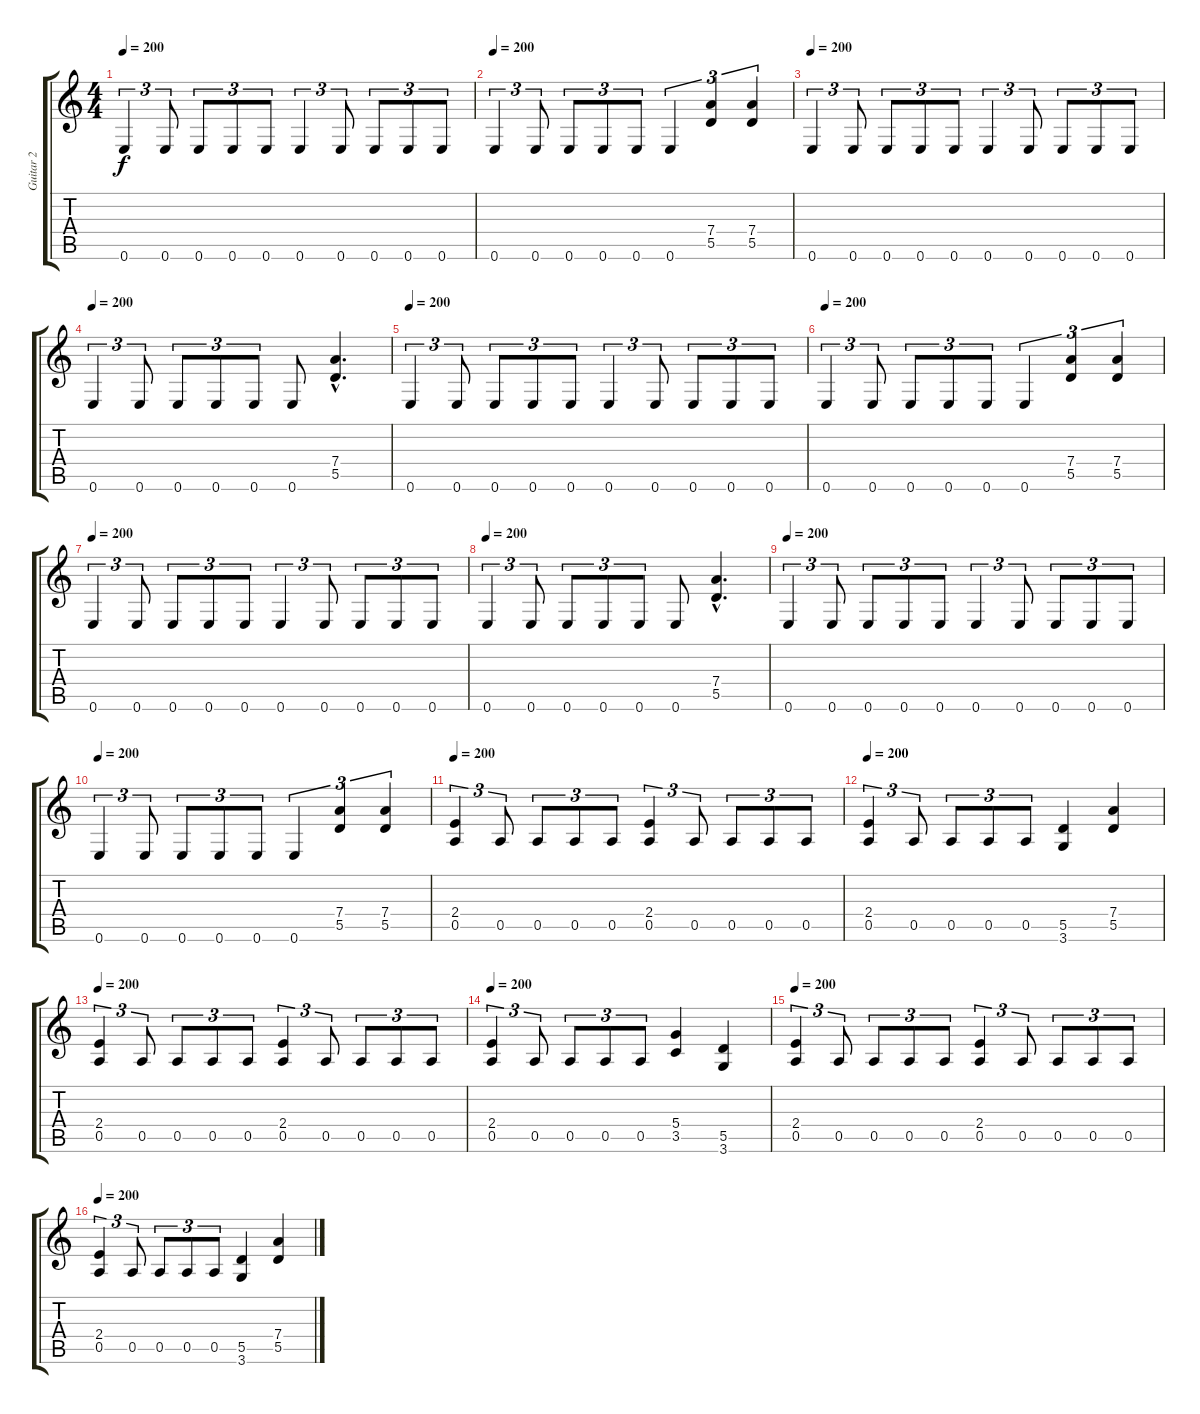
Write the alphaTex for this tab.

\track ("Guitar 2" "Guitar 2") {instrument distortionguitar}
\staff {score tabs}
\tuning (E4 B3 G3 D3 A2 E2) {hide}
\ts (4 4)
\tempo 200
\clef g2
\ks c
0.6.4{tu (3 2) dy f} 0.6.8{tu (3 2)} 0.6.8{tu (3 2)} 0.6.8{tu (3 2)} 0.6.8{tu (3 2)} 0.6.4{tu (3 2)} 0.6.8{tu (3 2)} 0.6.8{tu (3 2)} 0.6.8{tu (3 2)} 0.6.8{tu (3 2)} |
\tempo 200
0.6.4{tu (3 2)} 0.6.8{tu (3 2)} 0.6.8{tu (3 2)} 0.6.8{tu (3 2)} 0.6.8{tu (3 2)} 0.6.4{tu (3 2)} (7.4 5.5).4{tu (3 2)} (7.4 5.5).4{tu (3 2)} |
\tempo 200
0.6.4{tu (3 2)} 0.6.8{tu (3 2)} 0.6.8{tu (3 2)} 0.6.8{tu (3 2)} 0.6.8{tu (3 2)} 0.6.4{tu (3 2)} 0.6.8{tu (3 2)} 0.6.8{tu (3 2)} 0.6.8{tu (3 2)} 0.6.8{tu (3 2)} |
\tempo 200
0.6.4{tu (3 2)} 0.6.8{tu (3 2)} 0.6.8{tu (3 2)} 0.6.8{tu (3 2)} 0.6.8{tu (3 2)} 0.6.8 (7.4{hac} 5.5{hac}).4{d} |
\tempo 200
0.6.4{tu (3 2)} 0.6.8{tu (3 2)} 0.6.8{tu (3 2)} 0.6.8{tu (3 2)} 0.6.8{tu (3 2)} 0.6.4{tu (3 2)} 0.6.8{tu (3 2)} 0.6.8{tu (3 2)} 0.6.8{tu (3 2)} 0.6.8{tu (3 2)} |
\tempo 200
0.6.4{tu (3 2)} 0.6.8{tu (3 2)} 0.6.8{tu (3 2)} 0.6.8{tu (3 2)} 0.6.8{tu (3 2)} 0.6.4{tu (3 2)} (7.4 5.5).4{tu (3 2)} (7.4 5.5).4{tu (3 2)} |
\tempo 200
0.6.4{tu (3 2)} 0.6.8{tu (3 2)} 0.6.8{tu (3 2)} 0.6.8{tu (3 2)} 0.6.8{tu (3 2)} 0.6.4{tu (3 2)} 0.6.8{tu (3 2)} 0.6.8{tu (3 2)} 0.6.8{tu (3 2)} 0.6.8{tu (3 2)} |
\tempo 200
0.6.4{tu (3 2)} 0.6.8{tu (3 2)} 0.6.8{tu (3 2)} 0.6.8{tu (3 2)} 0.6.8{tu (3 2)} 0.6.8 (7.4{hac} 5.5{hac}).4{d} |
\tempo 200
0.6.4{tu (3 2)} 0.6.8{tu (3 2)} 0.6.8{tu (3 2)} 0.6.8{tu (3 2)} 0.6.8{tu (3 2)} 0.6.4{tu (3 2)} 0.6.8{tu (3 2)} 0.6.8{tu (3 2)} 0.6.8{tu (3 2)} 0.6.8{tu (3 2)} |
\tempo 200
0.6.4{tu (3 2)} 0.6.8{tu (3 2)} 0.6.8{tu (3 2)} 0.6.8{tu (3 2)} 0.6.8{tu (3 2)} 0.6.4{tu (3 2)} (7.4 5.5).4{tu (3 2)} (7.4 5.5).4{tu (3 2)} |
\tempo 200
(2.4 0.5).4{tu (3 2)} 0.5.8{tu (3 2)} 0.5.8{tu (3 2)} 0.5.8{tu (3 2)} 0.5.8{tu (3 2)} (2.4 0.5).4{tu (3 2)} 0.5.8{tu (3 2)} 0.5.8{tu (3 2)} 0.5.8{tu (3 2)} 0.5.8{tu (3 2)} |
\tempo 200
(2.4 0.5).4{tu (3 2)} 0.5.8{tu (3 2)} 0.5.8{tu (3 2)} 0.5.8{tu (3 2)} 0.5.8{tu (3 2)} (5.5 3.6).4 (7.4 5.5).4 |
\tempo 200
(2.4 0.5).4{tu (3 2)} 0.5.8{tu (3 2)} 0.5.8{tu (3 2)} 0.5.8{tu (3 2)} 0.5.8{tu (3 2)} (2.4 0.5).4{tu (3 2)} 0.5.8{tu (3 2)} 0.5.8{tu (3 2)} 0.5.8{tu (3 2)} 0.5.8{tu (3 2)} |
\tempo 200
(2.4 0.5).4{tu (3 2)} 0.5.8{tu (3 2)} 0.5.8{tu (3 2)} 0.5.8{tu (3 2)} 0.5.8{tu (3 2)} (5.4 3.5).4 (5.5 3.6).4 |
\tempo 200
(2.4 0.5).4{tu (3 2)} 0.5.8{tu (3 2)} 0.5.8{tu (3 2)} 0.5.8{tu (3 2)} 0.5.8{tu (3 2)} (2.4 0.5).4{tu (3 2)} 0.5.8{tu (3 2)} 0.5.8{tu (3 2)} 0.5.8{tu (3 2)} 0.5.8{tu (3 2)} |
\tempo 200
(2.4 0.5).4{tu (3 2)} 0.5.8{tu (3 2)} 0.5.8{tu (3 2)} 0.5.8{tu (3 2)} 0.5.8{tu (3 2)} (5.5 3.6).4 (7.4 5.5).4
